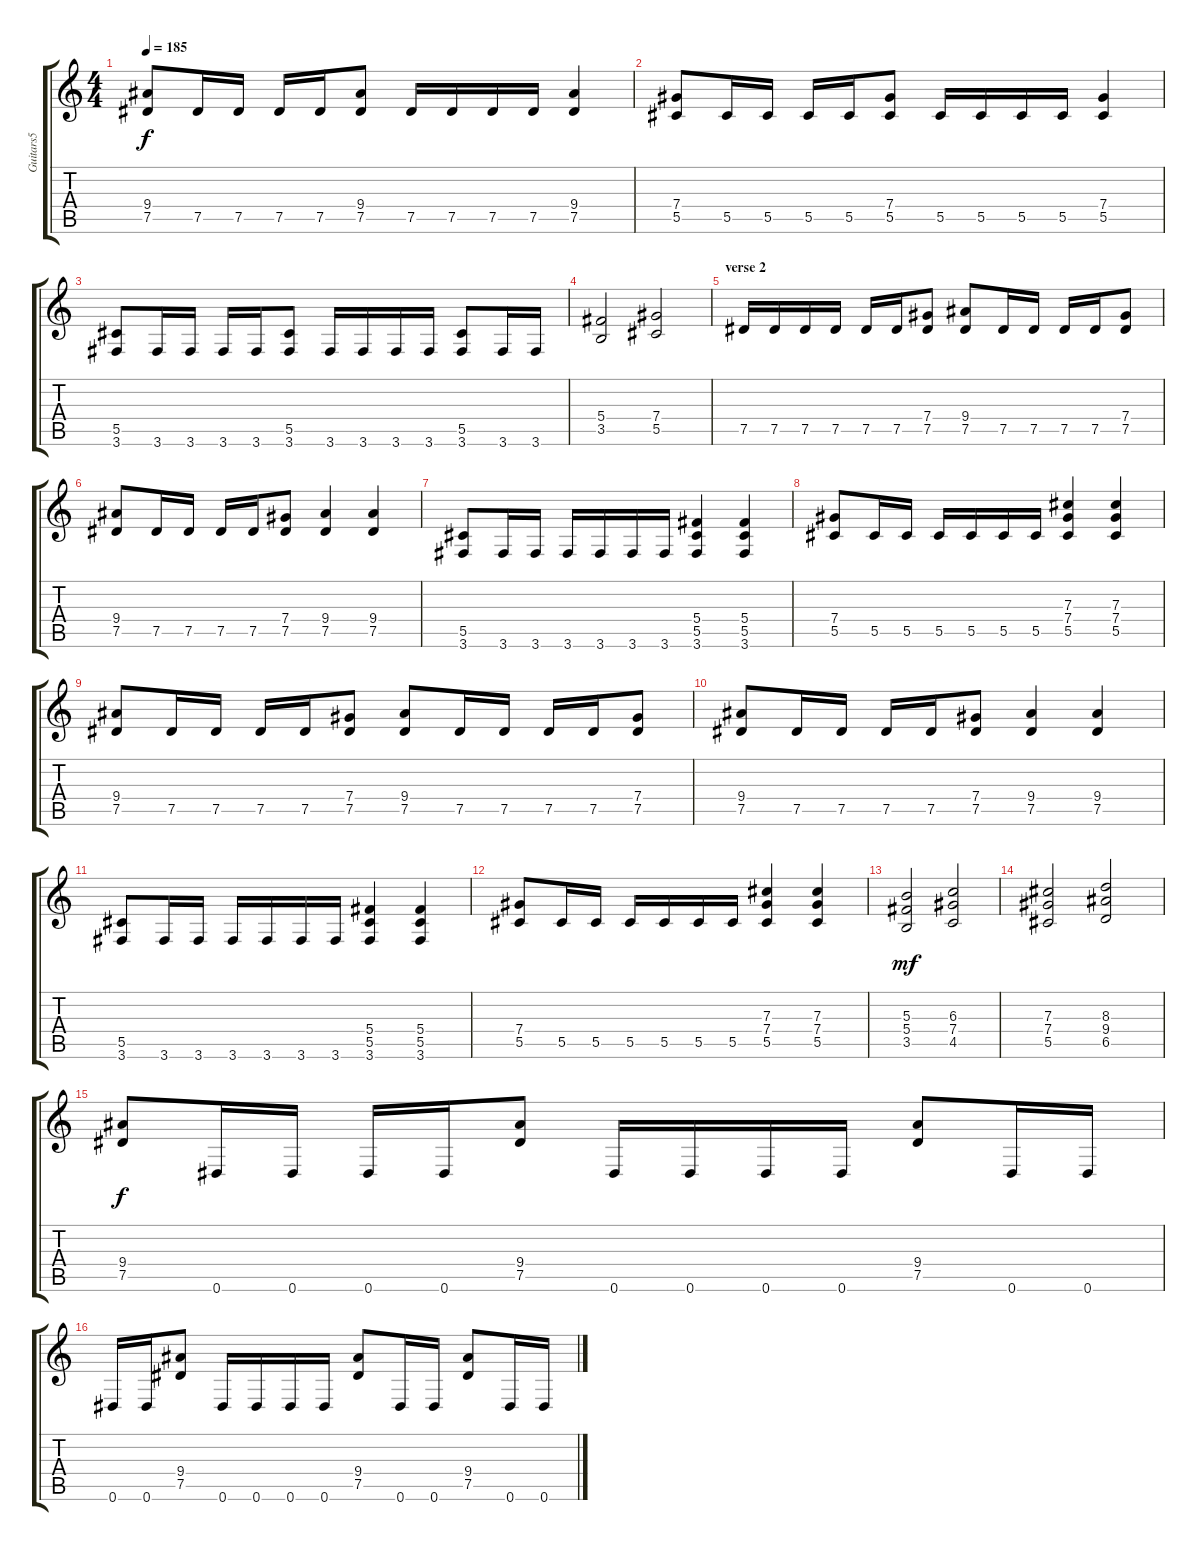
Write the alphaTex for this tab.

\track ("Guitars5" "Guitars5") {instrument overdrivenguitar}
\staff {score tabs}
\tuning (Eb4 Bb3 Gb3 Db3 Ab2 Eb2) {hide}
\ts (4 4)
\tempo 185
\clef g2
\ks c
(9.4 7.5).8{dy f} 7.5.16 7.5.16 7.5.16 7.5.16 (9.4 7.5).8 7.5.16 7.5.16 7.5.16 7.5.16 (9.4 7.5).4 |
(7.4 5.5).8 5.5.16 5.5.16 5.5.16 5.5.16 (7.4 5.5).8 5.5.16 5.5.16 5.5.16 5.5.16 (7.4 5.5).4 |
(5.5 3.6).8 3.6.16 3.6.16 3.6.16 3.6.16 (5.5 3.6).8 3.6.16 3.6.16 3.6.16 3.6.16 (5.5 3.6).8 3.6.16 3.6.16 |
(5.4 3.5).2 (7.4 5.5).2 |
\section ("" "verse 2")
7.5.16 7.5.16 7.5.16 7.5.16 7.5.16 7.5.16 (7.4 7.5).8 (9.4 7.5).8 7.5.16 7.5.16 7.5.16 7.5.16 (7.4 7.5).8 |
(9.4 7.5).8 7.5.16 7.5.16 7.5.16 7.5.16 (7.4 7.5).8 (9.4 7.5).4 (9.4 7.5).4 |
(5.5 3.6).8 3.6.16 3.6.16 3.6.16 3.6.16 3.6.16 3.6.16 (5.4 5.5 3.6).4 (5.4 5.5 3.6).4 |
(7.4 5.5).8 5.5.16 5.5.16 5.5.16 5.5.16 5.5.16 5.5.16 (7.3 7.4 5.5).4 (7.3 7.4 5.5).4 |
(9.4 7.5).8 7.5.16 7.5.16 7.5.16 7.5.16 (7.4 7.5).8 (9.4 7.5).8 7.5.16 7.5.16 7.5.16 7.5.16 (7.4 7.5).8 |
(9.4 7.5).8 7.5.16 7.5.16 7.5.16 7.5.16 (7.4 7.5).8 (9.4 7.5).4 (9.4 7.5).4 |
(5.5 3.6).8 3.6.16 3.6.16 3.6.16 3.6.16 3.6.16 3.6.16 (5.4 5.5 3.6).4 (5.4 5.5 3.6).4 |
(7.4 5.5).8 5.5.16 5.5.16 5.5.16 5.5.16 5.5.16 5.5.16 (7.3 7.4 5.5).4 (7.3 7.4 5.5).4 |
\section ("" "")
(5.3 5.4 3.5).2{dy mf} (6.3 7.4 4.5).2 |
(7.3 7.4 5.5).2 (8.3 9.4 6.5).2 |
(9.4 7.5).8{dy f} 0.6.16 0.6.16 0.6.16 0.6.16 (9.4 7.5).8 0.6.16 0.6.16 0.6.16 0.6.16 (9.4 7.5).8 0.6.16 0.6.16 |
0.6.16 0.6.16 (9.4 7.5).8 0.6.16 0.6.16 0.6.16 0.6.16 (9.4 7.5).8 0.6.16 0.6.16 (9.4 7.5).8 0.6.16 0.6.16
